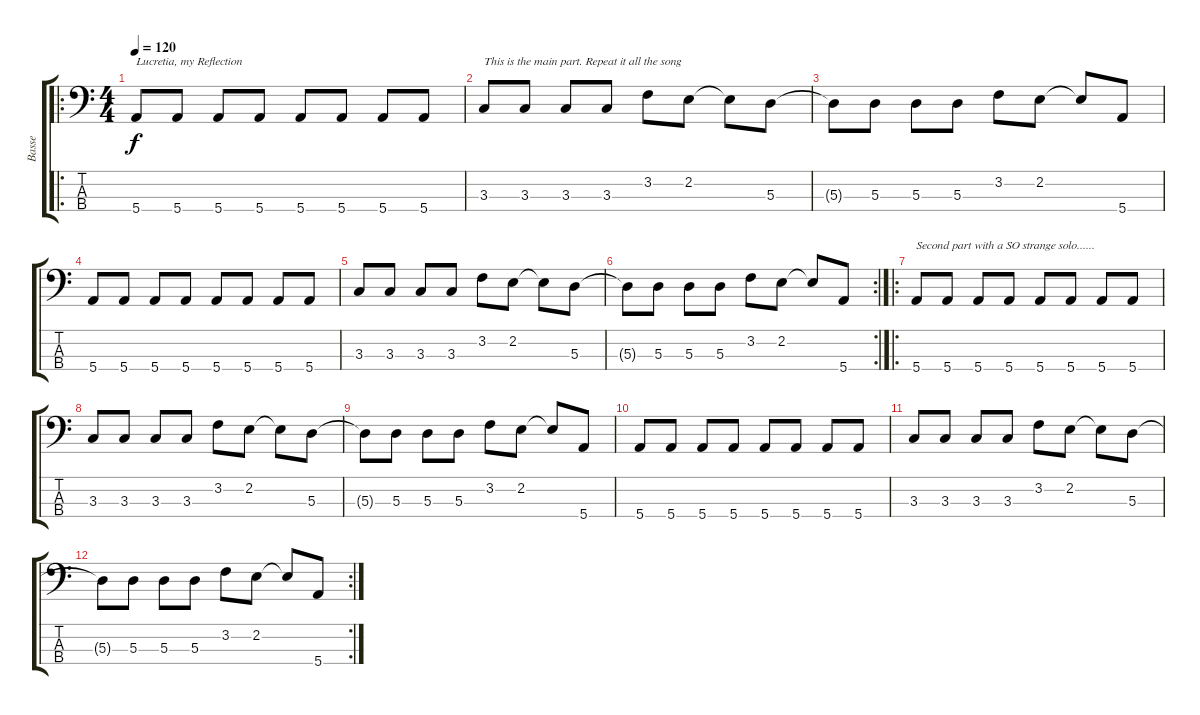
\track ("Basse" "Basse") {instrument electricbassfinger}
\staff {score tabs}
\tuning (G2 D2 A1 E1) {hide}
\ro
\ts (4 4)
\tempo 120
\clef f4
\ks c
5.4.8{txt "Lucretia, my Reflection" dy f instrument electricbassfinger} 5.4.8 5.4.8 5.4.8 5.4.8 5.4.8 5.4.8 5.4.8 |
3.3.8{txt "This is the main part. Repeat it all the song"} 3.3.8 3.3.8 3.3.8 3.2.8 2.2.8 2.2{t}.8 5.3.8 |
5.3{t}.8 5.3.8 5.3.8 5.3.8 3.2.8 2.2.8 2.2{t}.8 5.4.8 |
5.4.8 5.4.8 5.4.8 5.4.8 5.4.8 5.4.8 5.4.8 5.4.8 |
3.3.8 3.3.8 3.3.8 3.3.8 3.2.8 2.2.8 2.2{t}.8 5.3.8 |
\rc 2
5.3{t}.8 5.3.8 5.3.8 5.3.8 3.2.8 2.2.8 2.2{t}.8 5.4.8 |
\ro
5.4.8{txt "Second part with a SO strange solo......"} 5.4.8 5.4.8 5.4.8 5.4.8 5.4.8 5.4.8 5.4.8 |
3.3.8 3.3.8 3.3.8 3.3.8 3.2.8 2.2.8 2.2{t}.8 5.3.8 |
5.3{t}.8 5.3.8 5.3.8 5.3.8 3.2.8 2.2.8 2.2{t}.8 5.4.8 |
5.4.8 5.4.8 5.4.8 5.4.8 5.4.8 5.4.8 5.4.8 5.4.8 |
3.3.8 3.3.8 3.3.8 3.3.8 3.2.8 2.2.8 2.2{t}.8 5.3.8 |
\rc 2
5.3{t}.8 5.3.8 5.3.8 5.3.8 3.2.8 2.2.8 2.2{t}.8 5.4.8
